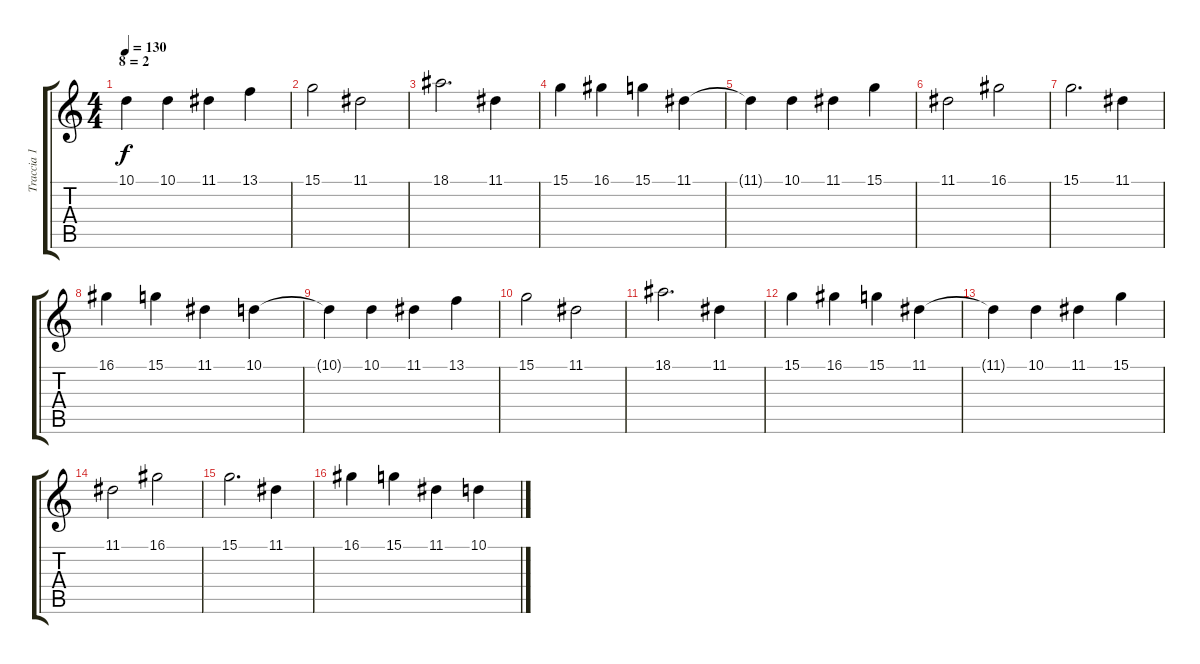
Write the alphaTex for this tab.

\track ("Traccia 1" "Traccia 1") {instrument acousticgrandpiano}
\staff {score tabs}
\tuning (E4 B3 G3 D3 A2 E2) {hide}
\ts (4 4)
\section ("" "8 = 2")
\tempo 130
\clef g2
\ks c
10.1.4{dy f} 10.1.4 11.1.4 13.1.4 |
15.1.2 11.1.2 |
18.1.2{d} 11.1.4 |
15.1.4 16.1.4 15.1.4 11.1.4 |
11.1{t}.4 10.1.4 11.1.4 15.1.4 |
11.1.2 16.1.2 |
15.1.2{d} 11.1.4 |
16.1.4 15.1.4 11.1.4 10.1.4 |
10.1{t}.4 10.1.4 11.1.4 13.1.4 |
15.1.2 11.1.2 |
18.1.2{d} 11.1.4 |
15.1.4 16.1.4 15.1.4 11.1.4 |
11.1{t}.4 10.1.4 11.1.4 15.1.4 |
11.1.2 16.1.2 |
15.1.2{d} 11.1.4 |
16.1.4 15.1.4 11.1.4 10.1.4
